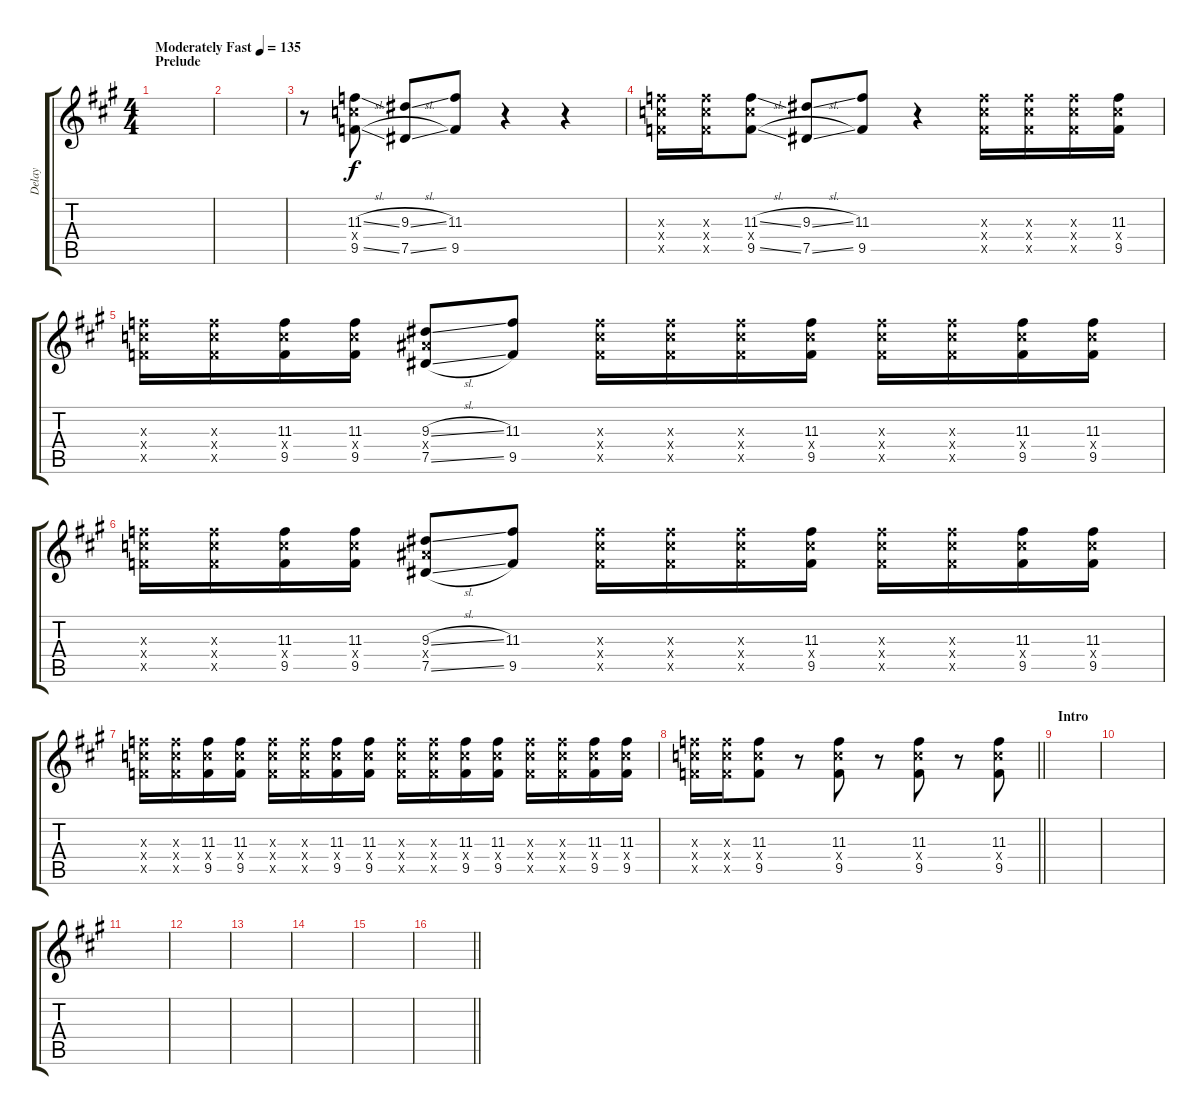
\track ("Delay" "Delay") {instrument distortionguitar}
\staff {score tabs}
\tuning (Eb4 Bb3 Gb3 Db3 Ab2 Eb2) {hide}
\ts (4 4)
\section ("" "Prelude")
\tempo (135 "Moderately Fast")
\clef g2
\ks f#minor
|
|
r.8 (11.3{sl} 11.4{x} 9.5{sl}).8 (9.3{sl} 7.5{sl}).8 (11.3 9.5).8 r.4 r.4 |
(11.3{x} 11.4{x} 9.5{x}).16 (11.3{x} 11.4{x} 9.5{x}).16 (11.3{sl} 11.4{x} 9.5{sl}).8 (9.3{sl} 7.5{sl}).8 (11.3 9.5).8 r.4 (11.3{x} 11.4{x} 9.5{x}).16 (11.3{x} 11.4{x} 9.5{x}).16 (11.3{x} 11.4{x} 9.5{x}).16 (11.3 11.4{x} 9.5).16 |
(11.3{x} 11.4{x} 9.5{x}).16 (11.3{x} 11.4{x} 9.5{x}).16 (11.3 11.4{x} 9.5).16 (11.3 11.4{x} 9.5).16 (9.3{sl} 9.4{x} 7.5{sl}).8 (11.3 9.5).8 (11.3{x} 11.4{x} 9.5{x}).16 (11.3{x} 11.4{x} 9.5{x}).16 (11.3{x} 11.4{x} 9.5{x}).16 (11.3 11.4{x} 9.5).16 (11.3{x} 11.4{x} 9.5{x}).16 (11.3{x} 11.4{x} 9.5{x}).16 (11.3 11.4{x} 9.5).16 (11.3 11.4{x} 9.5).16 |
(11.3{x} 11.4{x} 9.5{x}).16 (11.3{x} 11.4{x} 9.5{x}).16 (11.3 11.4{x} 9.5).16 (11.3 11.4{x} 9.5).16 (9.3{sl} 9.4{x} 7.5{sl}).8 (11.3 9.5).8 (11.3{x} 11.4{x} 9.5{x}).16 (11.3{x} 11.4{x} 9.5{x}).16 (11.3{x} 11.4{x} 9.5{x}).16 (11.3 11.4{x} 9.5).16 (11.3{x} 11.4{x} 9.5{x}).16 (11.3{x} 11.4{x} 9.5{x}).16 (11.3 11.4{x} 9.5).16 (11.3 11.4{x} 9.5).16 |
(11.3{x} 11.4{x} 9.5{x}).16 (11.3{x} 11.4{x} 9.5{x}).16 (11.3 11.4{x} 9.5).16 (11.3 11.4{x} 9.5).16 (11.3{x} 11.4{x} 9.5{x}).16 (11.3{x} 11.4{x} 9.5{x}).16 (11.3 11.4{x} 9.5).16 (11.3 11.4{x} 9.5).16 (11.3{x} 11.4{x} 9.5{x}).16 (11.3{x} 11.4{x} 9.5{x}).16 (11.3 11.4{x} 9.5).16 (11.3 11.4{x} 9.5).16 (11.3{x} 11.4{x} 9.5{x}).16 (11.3{x} 11.4{x} 9.5{x}).16 (11.3 11.4{x} 9.5).16 (11.3 11.4{x} 9.5).16 |
\barLineRight lightlight
(11.3{x} 11.4{x} 9.5{x}).16 (11.3{x} 11.4{x} 9.5{x}).16 (11.3 11.4{x} 9.5).8 r.8 (11.3 11.4{x} 9.5).8 r.8 (11.3 11.4{x} 9.5).8 r.8 (11.3 11.4{x} 9.5).8 |
\section ("" "Intro")
|
|
|
|
|
|
|
\barLineRight lightlight
